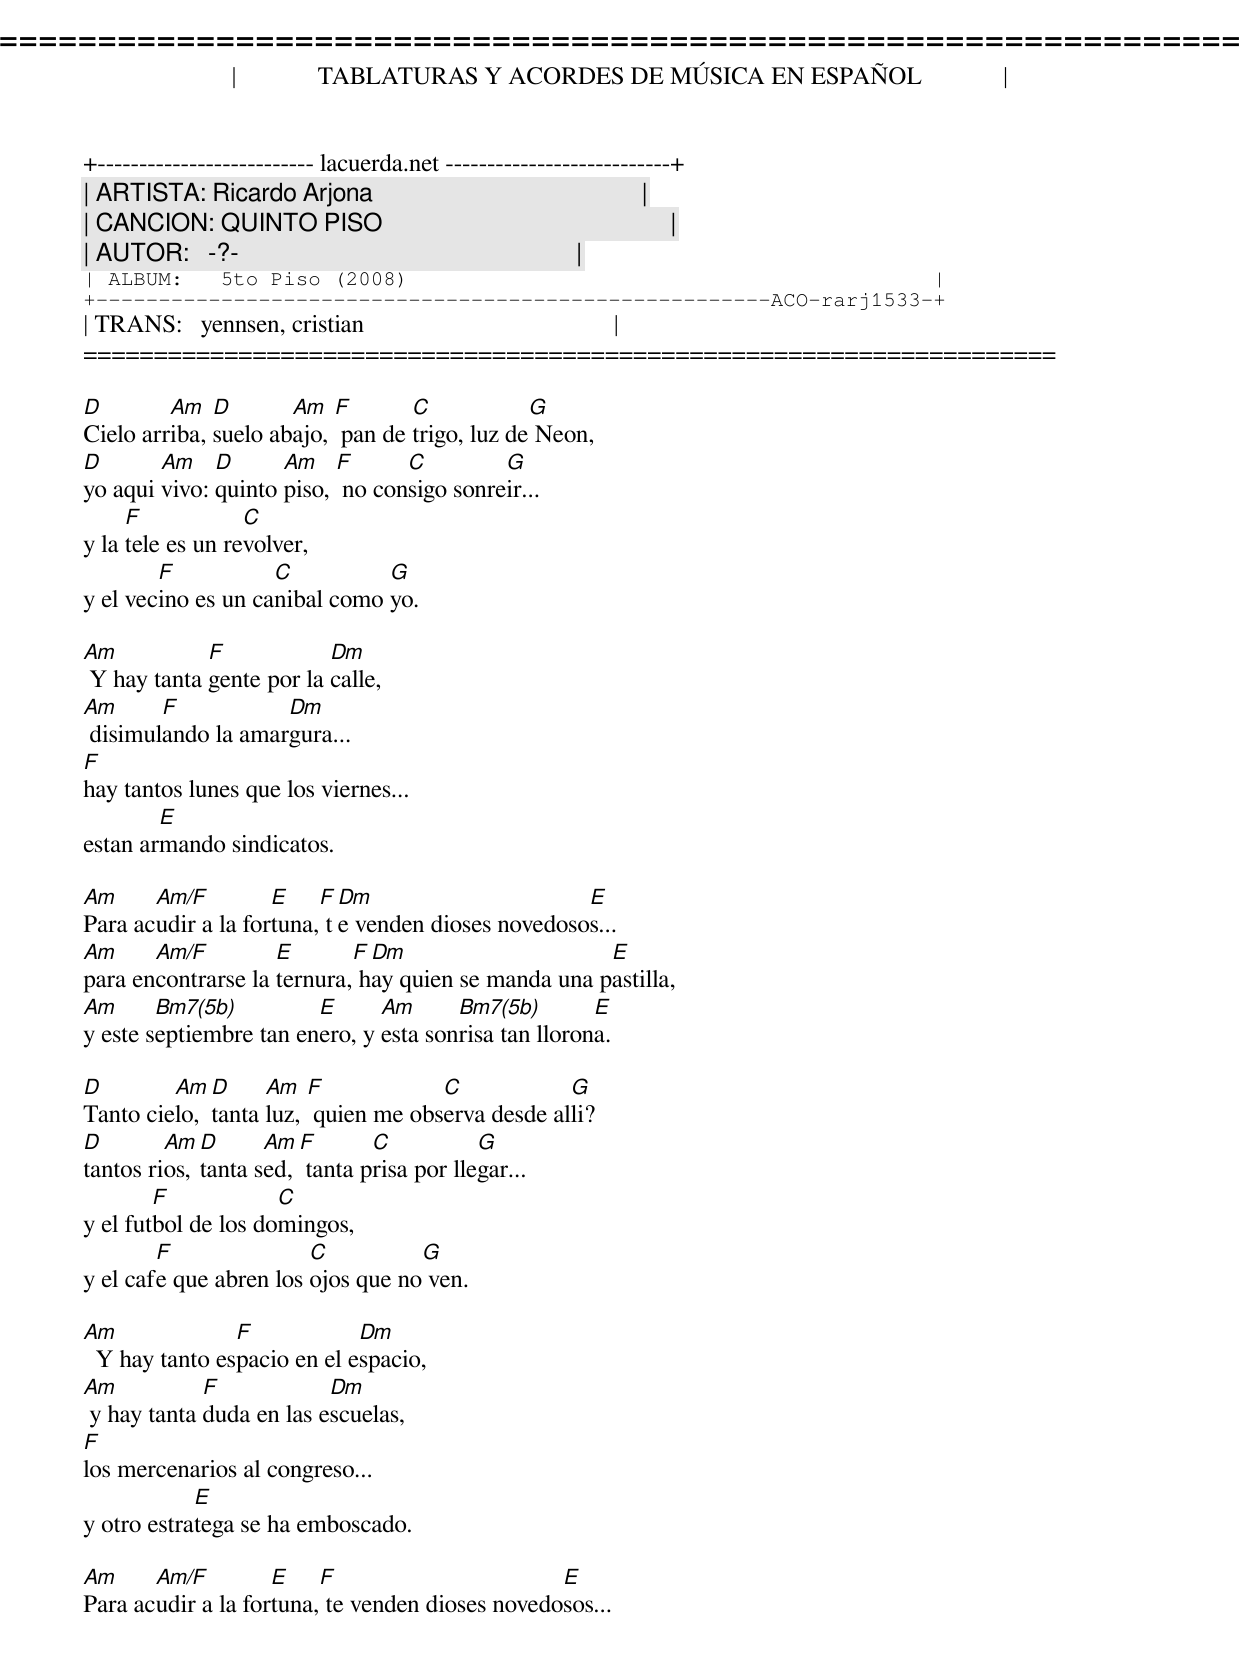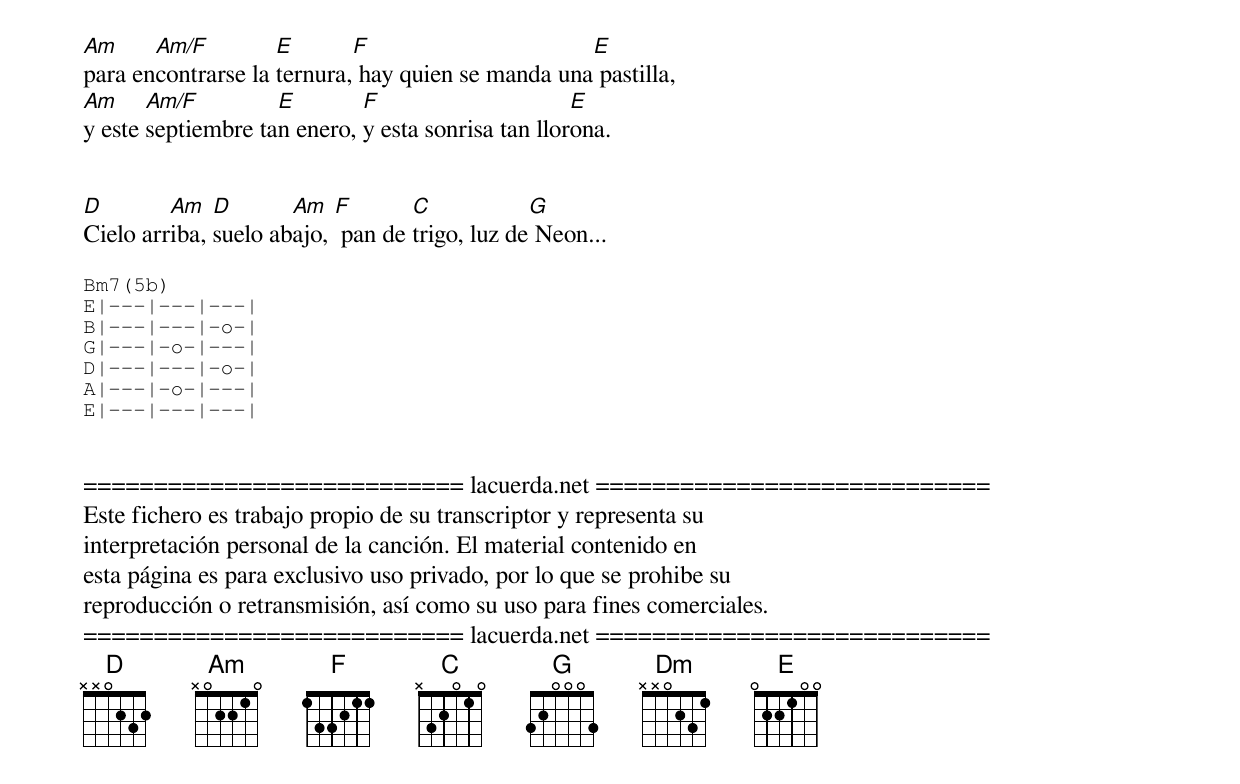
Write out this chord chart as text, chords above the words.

=====================================================================
|             TABLATURAS Y ACORDES DE MÚSICA EN ESPAÑOL             |
+-------------------------- lacuerda.net ---------------------------+
| ARTISTA: Ricardo Arjona                                           |
| CANCION: QUINTO PISO                                              |
| AUTOR:   -?-                                                      |
| ALBUM:   5to Piso (2008)                                          |
+------------------------------------------------------ACO-rarj1533-+
| TRANS:   yennsen, cristian                                        |
=====================================================================

D        Am   D       Am   F       C            G
Cielo arriba, suelo abajo,  pan de trigo, luz de Neon,
D       Am    D      Am    F      C         G
yo aqui vivo: quinto piso,  no consigo sonreir...
     F            C
y la tele es un revolver,
        F           C          G
y el vecino es un canibal como yo.

Am           F            Dm
 Y hay tanta gente por la calle,
Am      F           Dm
 disimulando la amargura...
F
hay tantos lunes que los viernes...
        E
estan armando sindicatos.

Am     Am/F         E    F Dm                      E
Para acudir a la fortuna, te venden dioses novedosos...
Am     Am/F         E       F Dm                     E
para encontrarse la ternura, hay quien se manda una pastilla,
Am      Bm7(5b)         E      Am      Bm7(5b)        E
y este septiembre tan enero, y esta sonrisa tan llorona.

D        Am  D     Am   F            C            G
Tanto cielo, tanta luz,  quien me observa desde alli?
D        Am  D      Am  F       C           G
tantos rios, tanta sed,  tanta prisa por llegar...
        F            C
y el futbol de los domingos,
        F               C          G
y el cafe que abren los ojos que no ven.

Am              F            Dm
  Y hay tanto espacio en el espacio,
Am           F            Dm
 y hay tanta duda en las escuelas,
F
los mercenarios al congreso...
            E
y otro estratega se ha emboscado.

Am     Am/F         E    F                       E
Para acudir a la fortuna, te venden dioses novedosos...
Am     Am/F         E       F                      E
para encontrarse la ternura, hay quien se manda una pastilla,
Am     Am/F         E        F                      E
y este septiembre tan enero, y esta sonrisa tan llorona.


D        Am   D       Am   F       C            G
Cielo arriba, suelo abajo,  pan de trigo, luz de Neon...

Bm7(5b)
E|---|---|---|
B|---|---|-o-|
G|---|-o-|---|
D|---|---|-o-|
A|---|-o-|---|
E|---|---|---|


=========================== lacuerda.net ============================
Este fichero es trabajo propio de su transcriptor y representa su
interpretación personal de la canción. El material contenido en
esta página es para exclusivo uso privado, por lo que se prohibe su
reproducción o retransmisión, así como su uso para fines comerciales.
=========================== lacuerda.net ============================
